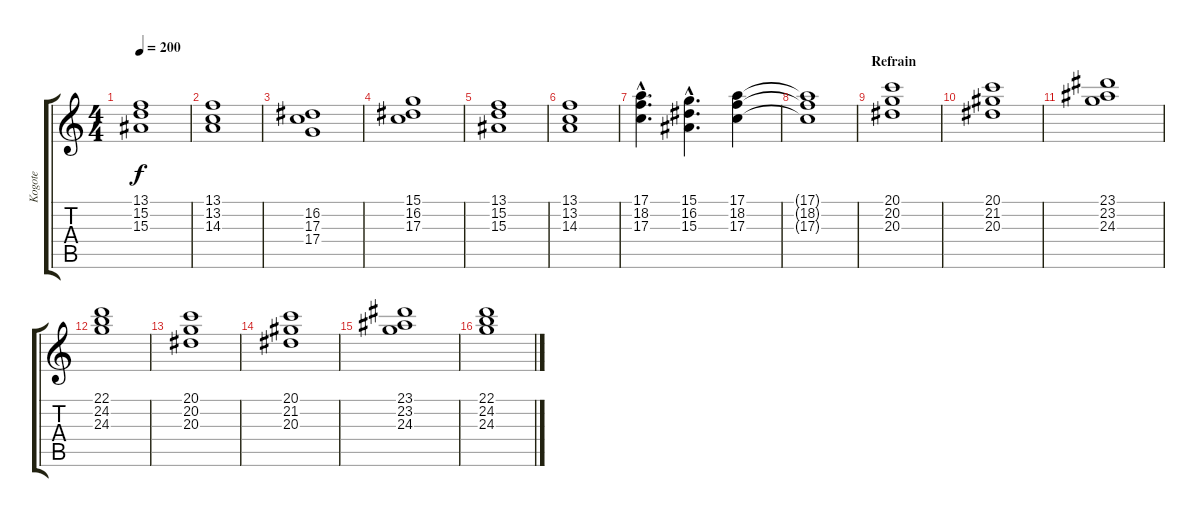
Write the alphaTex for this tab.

\track ("Kogote" "Kogote") {instrument drawbarorgan}
\staff {score tabs}
\tuning (E4 B3 G3 D3 A2 E2) {hide}
\ts (4 4)
\tempo 200
\clef g2
\ks c
(13.1 15.2 15.3).1{dy f} |
(13.1 13.2 14.3).1 |
(16.2 17.3 17.4).1 |
(15.1 16.2 17.3).1 |
(13.1 15.2 15.3).1 |
(13.1 13.2 14.3).1 |
(17.1{hac} 18.2{hac} 17.3{hac}).4{d} (15.1{hac} 16.2{hac} 15.3{hac}).4{d} (17.1 18.2 17.3).4 |
(17.1{t} 18.2{t} 17.3{t}).1 |
\section ("" "Refrain")
(20.1 20.2 20.3).1 |
(20.1 21.2 20.3).1 |
(23.1 23.2 24.3).1 |
(22.1 24.2 24.3).1 |
(20.1 20.2 20.3).1 |
(20.1 21.2 20.3).1 |
(23.1 23.2 24.3).1 |
(22.1 24.2 24.3).1
